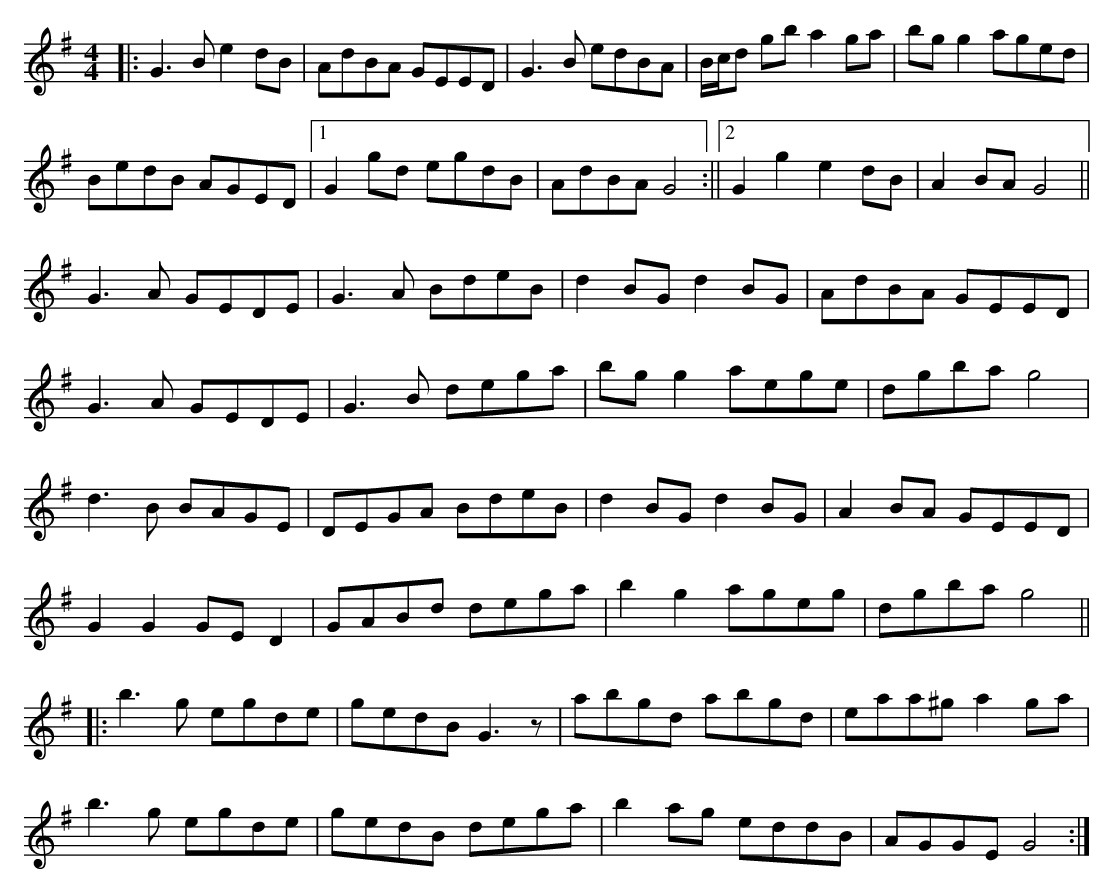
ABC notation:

X:1
M:4/4
K:G
|:G3 B e2 dB|AdBA GEED|G3 B edBA|B/c/d gb a2 ga|bg g2 aged|
BedB AGED|1 G2 gd egdB|AdBA G4:||2G2 g2 e2 dB|A2 BA G4 ||
G3 A GEDE|G3 A BdeB|d2 BG d2 BG|AdBA GEED|
G3 A GEDE|G3 B dega|bg g2 aege|dgba g4|
d3 B BAGE|DEGA BdeB|d2 BG d2 BG|A2 BA GEED|
G2 G2 GE D2|GABd dega|b2 g2 ageg|dgba g4||
|:b3 g egde|gedB G3 z|abgd abgd|eaa^g a2 ga|
b3 g egde|gedB dega|b2 ag eddB|AGGE G4:|
